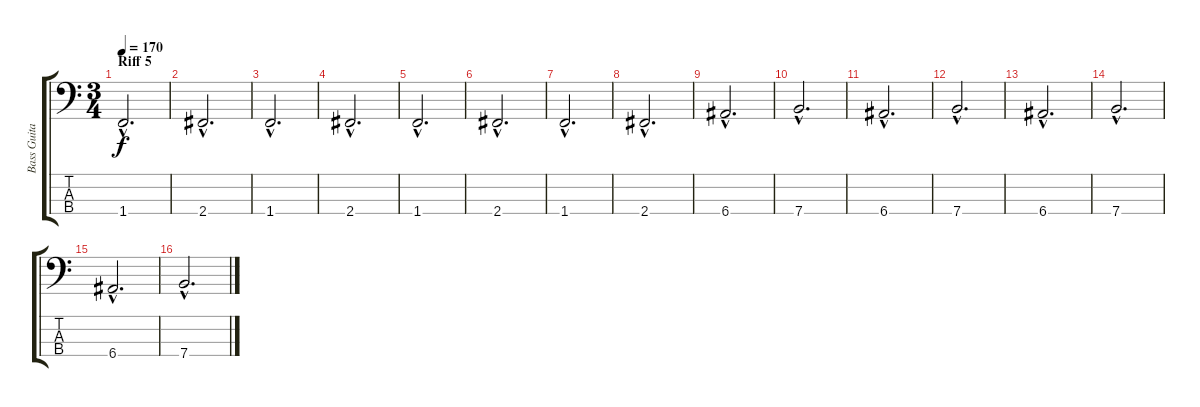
\track ("Bass Guitar" "Bass Guita") {instrument electricbasspick}
\staff {score tabs}
\tuning (G2 D2 A1 E1) {hide}
\ts (3 4)
\section ("" "Riff 5")
\tempo 170
\clef f4
\ks c
1.4{hac}.2{d dy f} |
2.4{hac}.2{d} |
1.4{hac}.2{d} |
2.4{hac}.2{d} |
1.4{hac}.2{d} |
2.4{hac}.2{d} |
1.4{hac}.2{d} |
2.4{hac}.2{d} |
6.4{hac}.2{d} |
7.4{hac}.2{d} |
6.4{hac}.2{d} |
7.4{hac}.2{d} |
6.4{hac}.2{d} |
7.4{hac}.2{d} |
6.4{hac}.2{d} |
7.4{hac}.2{d}
